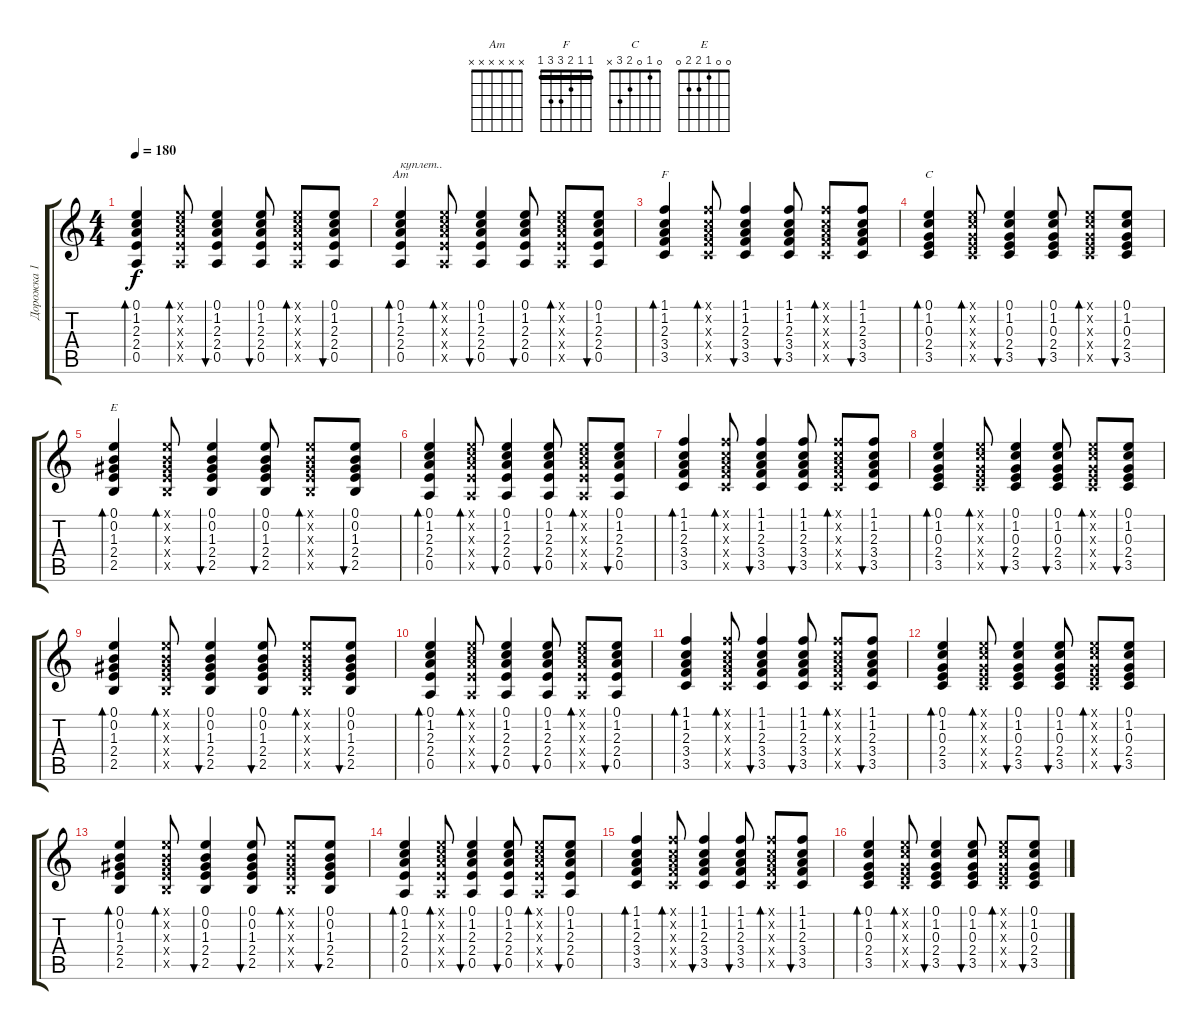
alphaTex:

\track ("Дорожка 1" "Дорожка 1") {instrument acousticguitarsteel}
\staff {score tabs}
\tuning (E4 B3 G3 D3 A2 E2) {hide}
\chord ("Am" x x x x x x)
\chord ("F" 1 1 2 3 3 1) {barre 1}
\chord ("C" 0 1 0 2 3 x)
\chord ("E" 0 0 1 2 2 0)
\ts (4 4)
\tempo 180
\clef g2
\ks c
(0.1 1.2 2.3 2.4 0.5).4{bd 60 dy f instrument acousticguitarsteel} (0.1{x} 1.2{x} 2.3{x} 2.4{x} 0.5{x}).8{bd 60} (0.1 1.2 2.3 2.4 0.5).4{bu 60} (0.1 1.2 2.3 2.4 0.5).8{bu 60} (0.1{x} 1.2{x} 2.3{x} 2.4{x} 0.5{x}).8{bd 60} (0.1 1.2 2.3 2.4 0.5).8{bu 60} |
(0.1 1.2 2.3 2.4 0.5).4{bd 60 ch "Am" txt "куплет.." instrument acousticguitarsteel} (0.1{x} 1.2{x} 2.3{x} 2.4{x} 0.5{x}).8{bd 60} (0.1 1.2 2.3 2.4 0.5).4{bu 60} (0.1 1.2 2.3 2.4 0.5).8{bu 60} (0.1{x} 1.2{x} 2.3{x} 2.4{x} 0.5{x}).8{bd 60} (0.1 1.2 2.3 2.4 0.5).8{bu 60} |
(1.1 1.2 2.3 3.4 3.5).4{bd 60 ch "F" instrument acousticguitarsteel} (1.1{x} 1.2{x} 2.3{x} 3.4{x} 3.5{x}).8{bd 60} (1.1 1.2 2.3 3.4 3.5).4{bu 60} (1.1 1.2 2.3 3.4 3.5).8{bu 60} (1.1{x} 1.2{x} 2.3{x} 3.4{x} 3.5{x}).8{bd 60} (1.1 1.2 2.3 3.4 3.5).8{bu 60} |
(0.1 1.2 0.3 2.4 3.5).4{bd 60 ch "C" instrument acousticguitarsteel} (0.1{x} 1.2{x} 0.3{x} 2.4{x} 3.5{x}).8{bd 60} (0.1 1.2 0.3 2.4 3.5).4{bu 60} (0.1 1.2 0.3 2.4 3.5).8{bu 60} (0.1{x} 1.2{x} 0.3{x} 2.4{x} 3.5{x}).8{bd 60} (0.1 1.2 0.3 2.4 3.5).8{bu 60} |
(0.1 0.2 1.3 2.4 2.5).4{bd 60 ch "E" instrument acousticguitarsteel} (0.1{x} 0.2{x} 1.3{x} 2.4{x} 2.5{x}).8{bd 60} (0.1 0.2 1.3 2.4 2.5).4{bu 60} (0.1 0.2 1.3 2.4 2.5).8{bu 60} (0.1{x} 0.2{x} 1.3{x} 2.4{x} 2.5{x}).8{bd 60} (0.1 0.2 1.3 2.4 2.5).8{bu 60} |
(0.1 1.2 2.3 2.4 0.5).4{bd 60 instrument acousticguitarsteel} (0.1{x} 1.2{x} 2.3{x} 2.4{x} 0.5{x}).8{bd 60} (0.1 1.2 2.3 2.4 0.5).4{bu 60} (0.1 1.2 2.3 2.4 0.5).8{bu 60} (0.1{x} 1.2{x} 2.3{x} 2.4{x} 0.5{x}).8{bd 60} (0.1 1.2 2.3 2.4 0.5).8{bu 60} |
(1.1 1.2 2.3 3.4 3.5).4{bd 60 instrument acousticguitarsteel} (1.1{x} 1.2{x} 2.3{x} 3.4{x} 3.5{x}).8{bd 60} (1.1 1.2 2.3 3.4 3.5).4{bu 60} (1.1 1.2 2.3 3.4 3.5).8{bu 60} (1.1{x} 1.2{x} 2.3{x} 3.4{x} 3.5{x}).8{bd 60} (1.1 1.2 2.3 3.4 3.5).8{bu 60} |
(0.1 1.2 0.3 2.4 3.5).4{bd 60 instrument acousticguitarsteel} (0.1{x} 1.2{x} 0.3{x} 2.4{x} 3.5{x}).8{bd 60} (0.1 1.2 0.3 2.4 3.5).4{bu 60} (0.1 1.2 0.3 2.4 3.5).8{bu 60} (0.1{x} 1.2{x} 0.3{x} 2.4{x} 3.5{x}).8{bd 60} (0.1 1.2 0.3 2.4 3.5).8{bu 60} |
(0.1 0.2 1.3 2.4 2.5).4{bd 60 instrument acousticguitarsteel} (0.1{x} 0.2{x} 1.3{x} 2.4{x} 2.5{x}).8{bd 60} (0.1 0.2 1.3 2.4 2.5).4{bu 60} (0.1 0.2 1.3 2.4 2.5).8{bu 60} (0.1{x} 0.2{x} 1.3{x} 2.4{x} 2.5{x}).8{bd 60} (0.1 0.2 1.3 2.4 2.5).8{bu 60} |
(0.1 1.2 2.3 2.4 0.5).4{bd 60 instrument acousticguitarsteel} (0.1{x} 1.2{x} 2.3{x} 2.4{x} 0.5{x}).8{bd 60} (0.1 1.2 2.3 2.4 0.5).4{bu 60} (0.1 1.2 2.3 2.4 0.5).8{bu 60} (0.1{x} 1.2{x} 2.3{x} 2.4{x} 0.5{x}).8{bd 60} (0.1 1.2 2.3 2.4 0.5).8{bu 60} |
(1.1 1.2 2.3 3.4 3.5).4{bd 60 instrument acousticguitarsteel} (1.1{x} 1.2{x} 2.3{x} 3.4{x} 3.5{x}).8{bd 60} (1.1 1.2 2.3 3.4 3.5).4{bu 60} (1.1 1.2 2.3 3.4 3.5).8{bu 60} (1.1{x} 1.2{x} 2.3{x} 3.4{x} 3.5{x}).8{bd 60} (1.1 1.2 2.3 3.4 3.5).8{bu 60} |
(0.1 1.2 0.3 2.4 3.5).4{bd 60 instrument acousticguitarsteel} (0.1{x} 1.2{x} 0.3{x} 2.4{x} 3.5{x}).8{bd 60} (0.1 1.2 0.3 2.4 3.5).4{bu 60} (0.1 1.2 0.3 2.4 3.5).8{bu 60} (0.1{x} 1.2{x} 0.3{x} 2.4{x} 3.5{x}).8{bd 60} (0.1 1.2 0.3 2.4 3.5).8{bu 60} |
(0.1 0.2 1.3 2.4 2.5).4{bd 60 instrument acousticguitarsteel} (0.1{x} 0.2{x} 1.3{x} 2.4{x} 2.5{x}).8{bd 60} (0.1 0.2 1.3 2.4 2.5).4{bu 60} (0.1 0.2 1.3 2.4 2.5).8{bu 60} (0.1{x} 0.2{x} 1.3{x} 2.4{x} 2.5{x}).8{bd 60} (0.1 0.2 1.3 2.4 2.5).8{bu 60} |
(0.1 1.2 2.3 2.4 0.5).4{bd 60 instrument acousticguitarsteel} (0.1{x} 1.2{x} 2.3{x} 2.4{x} 0.5{x}).8{bd 60} (0.1 1.2 2.3 2.4 0.5).4{bu 60} (0.1 1.2 2.3 2.4 0.5).8{bu 60} (0.1{x} 1.2{x} 2.3{x} 2.4{x} 0.5{x}).8{bd 60} (0.1 1.2 2.3 2.4 0.5).8{bu 60} |
(1.1 1.2 2.3 3.4 3.5).4{bd 60 instrument acousticguitarsteel} (1.1{x} 1.2{x} 2.3{x} 3.4{x} 3.5{x}).8{bd 60} (1.1 1.2 2.3 3.4 3.5).4{bu 60} (1.1 1.2 2.3 3.4 3.5).8{bu 60} (1.1{x} 1.2{x} 2.3{x} 3.4{x} 3.5{x}).8{bd 60} (1.1 1.2 2.3 3.4 3.5).8{bu 60} |
(0.1 1.2 0.3 2.4 3.5).4{bd 60 instrument acousticguitarsteel} (0.1{x} 1.2{x} 0.3{x} 2.4{x} 3.5{x}).8{bd 60} (0.1 1.2 0.3 2.4 3.5).4{bu 60} (0.1 1.2 0.3 2.4 3.5).8{bu 60} (0.1{x} 1.2{x} 0.3{x} 2.4{x} 3.5{x}).8{bd 60} (0.1 1.2 0.3 2.4 3.5).8{bu 60}
